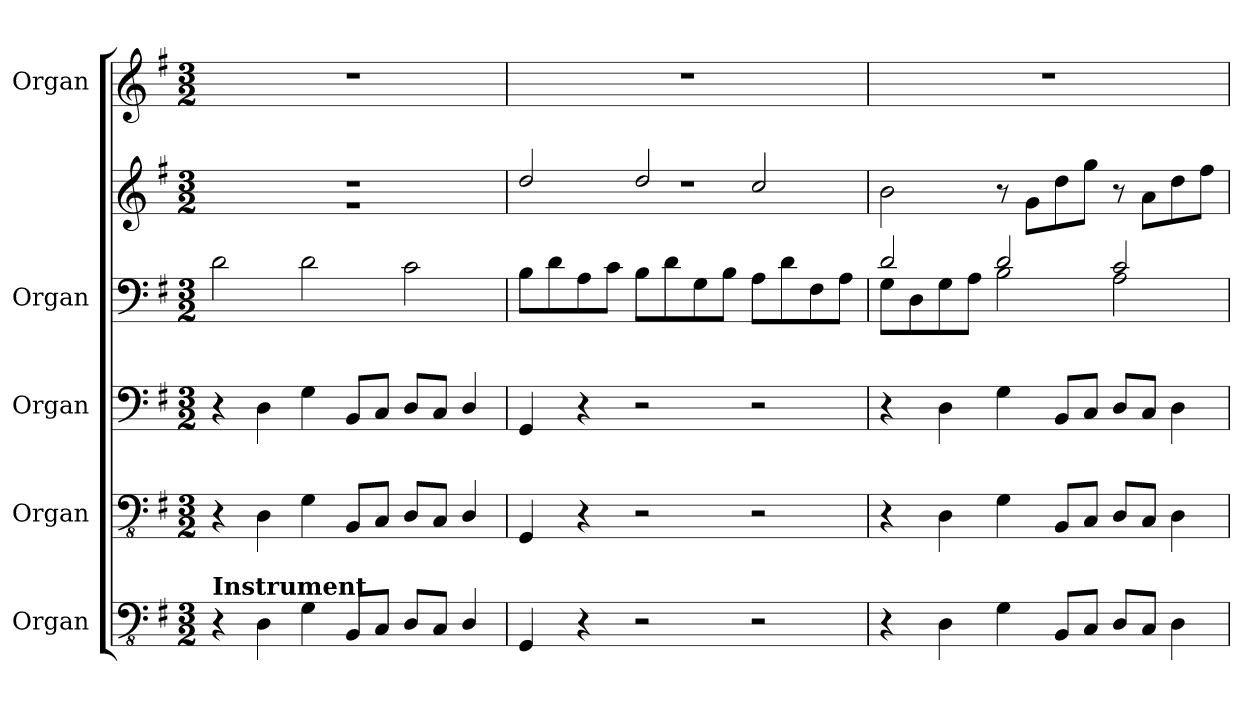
**kern	**kern	**kern	**kern	**kern	**kern
*part5	*part4	*part3	*part2	*part2	*part1
*staff6	*staff5	*staff4	*staff3	*staff2	*staff1
*I"Organ	*I"Organ	*I"Organ	*I"Organ	*	*I"Organ
*clefFv4	*clefFv4	*clefF4	*clefF4	*clefG2	*clefG2
*k[f#]	*k[f#]	*k[f#]	*k[f#]	*k[f#]	*k[f#]
*M3/2	*M3/2	*M3/2	*M3/2	*M3/2	*M3/2
*MM140	*MM140	*MM140	*MM140	*MM140	*MM140
=1	=1	=1	=1	=1	=1
*	*	*	*	*^	*
!LO:TX:a:B:t=Instrument	!	!	!	!	!	!
4r	4r	4r	2d\	1.rg	1.rdd	1.r
4DD\	4DD\	4D\	.	.	.	.
4GG\	4GG\	4G\	2d\	.	.	.
8BBB/L	8BBB/L	8BB/L	.	.	.	.
8CC/J	8CC/J	8C/J	.	.	.	.
8DD/L	8DD/L	8D/L	2c\	.	.	.
8CC/J	8CC/J	8C/J	.	.	.	.
4DD/	4DD/	4D/	.	.	.	.
=2	=2	=2	=2	=2	=2	=2
4GGG/	4GGG/	4GG/	8B\L	2dd/	1.rdd	1.r
.	.	.	8d\	.	.	.
4r	4r	4r	8A\	.	.	.
.	.	.	8c\J	.	.	.
2r	2r	2r	8B\L	2dd/	.	.
.	.	.	8d\	.	.	.
.	.	.	8G\	.	.	.
.	.	.	8B\J	.	.	.
2r	2r	2r	8A\L	2cc/	.	.
.	.	.	8d\	.	.	.
.	.	.	8F#\	.	.	.
.	.	.	8A\J	.	.	.
*	*	*	*	*v	*v	*
=3	=3	=3	=3	=3	=3
*	*	*	*^	*	*
4r	4r	4r	2d/	8G\L	2b\	1.r
.	.	.	.	8D\	.	.
4DD\	4DD\	4D\	.	8G\	.	.
.	.	.	.	8A\J	.	.
4GG\	4GG\	4G\	2d/	2B\	8r	.
.	.	.	.	.	8g\L	.
8BBB/L	8BBB/L	8BB/L	.	.	8dd\	.
8CC/J	8CC/J	8C/J	.	.	8gg\J	.
8DD/L	8DD/L	8D/L	2c/	2A\	8r	.
8CC/J	8CC/J	8C/J	.	.	8a\L	.
4DD\	4DD\	4D\	.	.	8dd\	.
.	.	.	.	.	8ff#\J	.
*	*	*	*v	*v	*	*
=	=	=	=	=	=
*-	*-	*-	*-	*-	*-
